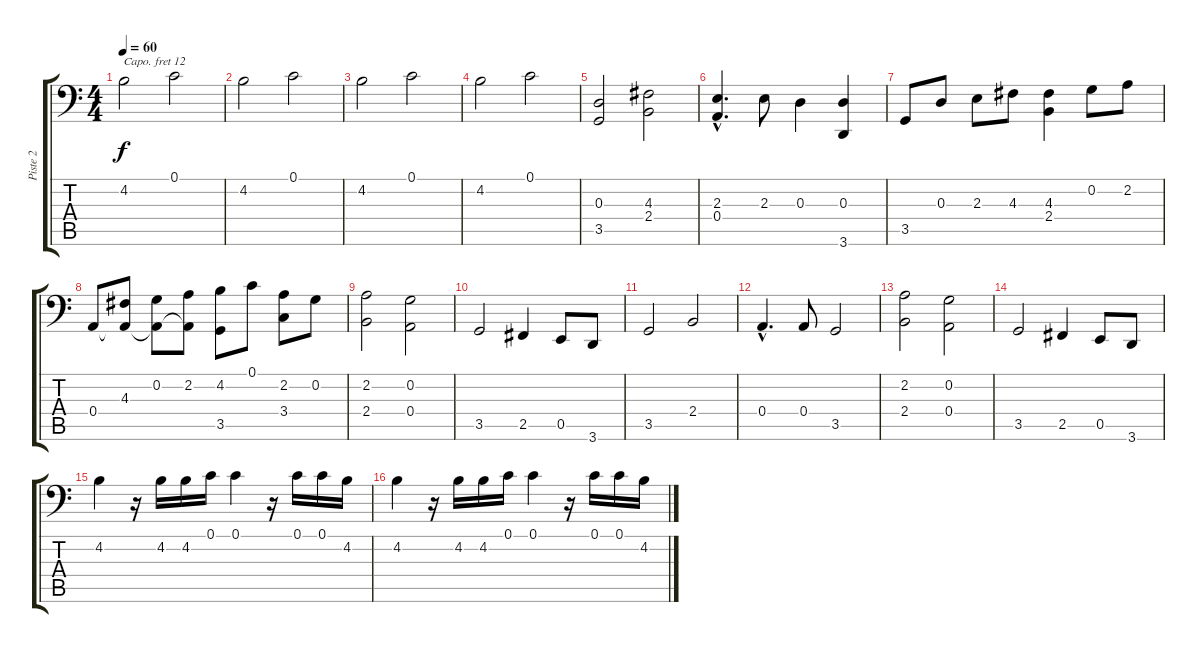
\track ("Piste 2" "Piste 2") {instrument synthstrings1}
\staff {score tabs}
\capo 12
\tuning (C3 G2 D2 A1 E1 B0) {hide}
\ts (4 4)
\tempo 60
\clef f4
\ks c
4.2.2{dy f instrument synthstrings1} 0.1.2 |
4.2.2 0.1.2 |
4.2.2 0.1.2 |
4.2.2 0.1.2 |
(0.3 3.5).2 (4.3 2.4).2 |
(2.3{hac} 0.4{hac}).4{d} 2.3.8 0.3.4 (0.3 3.6).4 |
3.5.8 0.3.8 2.3.8 4.3.8 (4.3 2.4).4 0.2.8 2.2.8 |
0.4.8 (4.3 0.4{t}).8 (0.2 0.4{t}).8 (2.2 0.4{t}).8 (4.2 3.5).8 0.1.8 (2.2 3.4).8 0.2.8 |
(2.2 2.4).2 (0.2 0.4).2 |
3.5.2 2.5.4 0.5.8 3.6.8 |
3.5.2 2.4.2 |
0.4{hac}.4{d} 0.4.8 3.5.2 |
(2.2 2.4).2 (0.2 0.4).2 |
3.5.2 2.5.4 0.5.8 3.6.8 |
4.2.4{instrument synthstrings1} r.16 4.2.16{instrument pizzicatostrings} 4.2.16 0.1.16 0.1.4{instrument synthstrings1} r.16{instrument pizzicatostrings} 0.1.16 0.1.16 4.2.16 |
4.2.4{instrument synthstrings1} r.16 4.2.16{instrument pizzicatostrings} 4.2.16 0.1.16 0.1.4{instrument synthstrings1} r.16{instrument pizzicatostrings} 0.1.16 0.1.16 4.2.16
